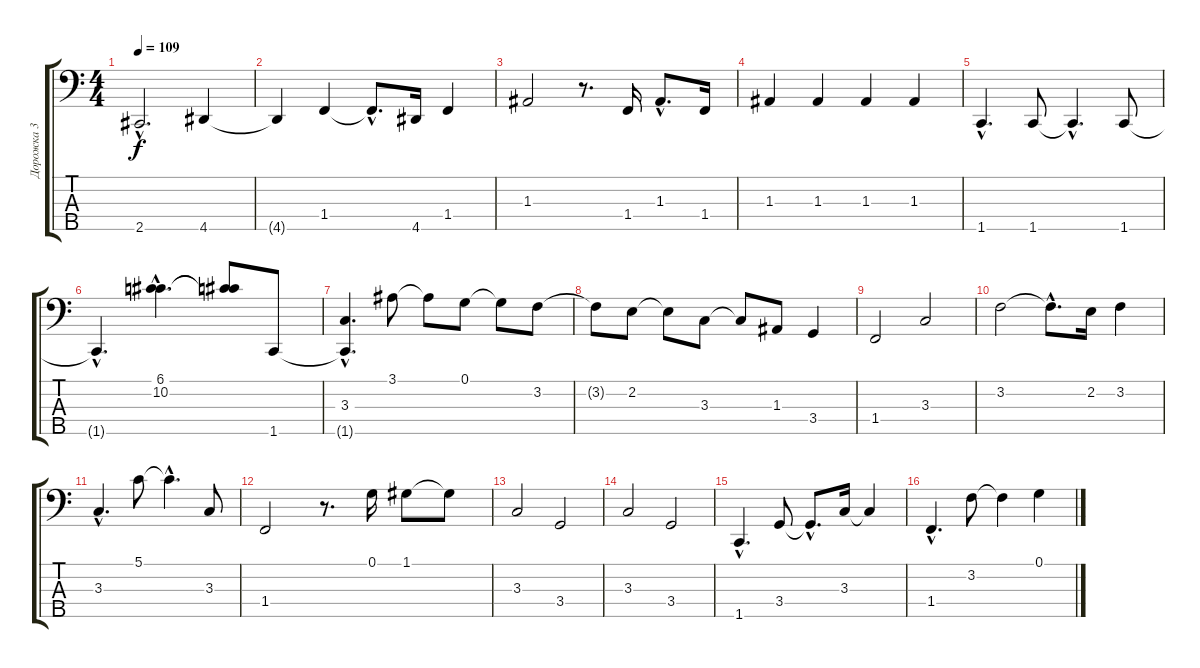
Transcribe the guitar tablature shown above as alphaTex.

\track ("Дорожка 3" "Дорожка 3") {instrument acousticbass}
\staff {score tabs}
\tuning (G2 D2 A1 E1 B0) {hide}
\ts (4 4)
\tempo 109
\clef f4
\ks c
2.5{hac}.2{d dy f} 4.5.4 |
4.5{t}.4 1.4.4 1.4{hac t}.8{d} 4.5.16 1.4.4 |
1.3.2 r.8{d} 1.4.16 1.3{hac}.8{d} 1.4.16 |
1.3.4 1.3.4 1.3.4 1.3.4 |
1.5{hac}.4{d} 1.5.8 1.5{hac t}.4{d} 1.5.8 |
1.5{hac t}.4{d} (6.1{hac} 10.2{hac}).4{d} (6.1{t} 10.2{t}).8 1.5.8 |
(3.3{hac} 1.5{hac t}).4{d} 3.1.8 3.1{t}.8 0.1.8 0.1{t}.8 3.2.8 |
3.2{t}.8 2.2.8 2.2{t}.8 3.3.8 3.3{t}.8 1.3.8 3.4.4 |
1.4.2 3.3.2 |
3.2.2 3.2{hac t}.8{d} 2.2.16 3.2.4 |
3.3{hac}.4{d} 5.1.8 5.1{hac t}.4{d} 3.3.8 |
1.4.2 r.8{d} 0.1.16 1.1.8 1.1{t}.8 |
3.3.2 3.4.2 |
3.3.2 3.4.2 |
1.5{hac}.4{d} 3.4.8 3.4{hac t}.8{d} 3.3.16 3.3{t}.4 |
1.4{hac}.4{d} 3.2.8 3.2{t}.4 0.1.4
